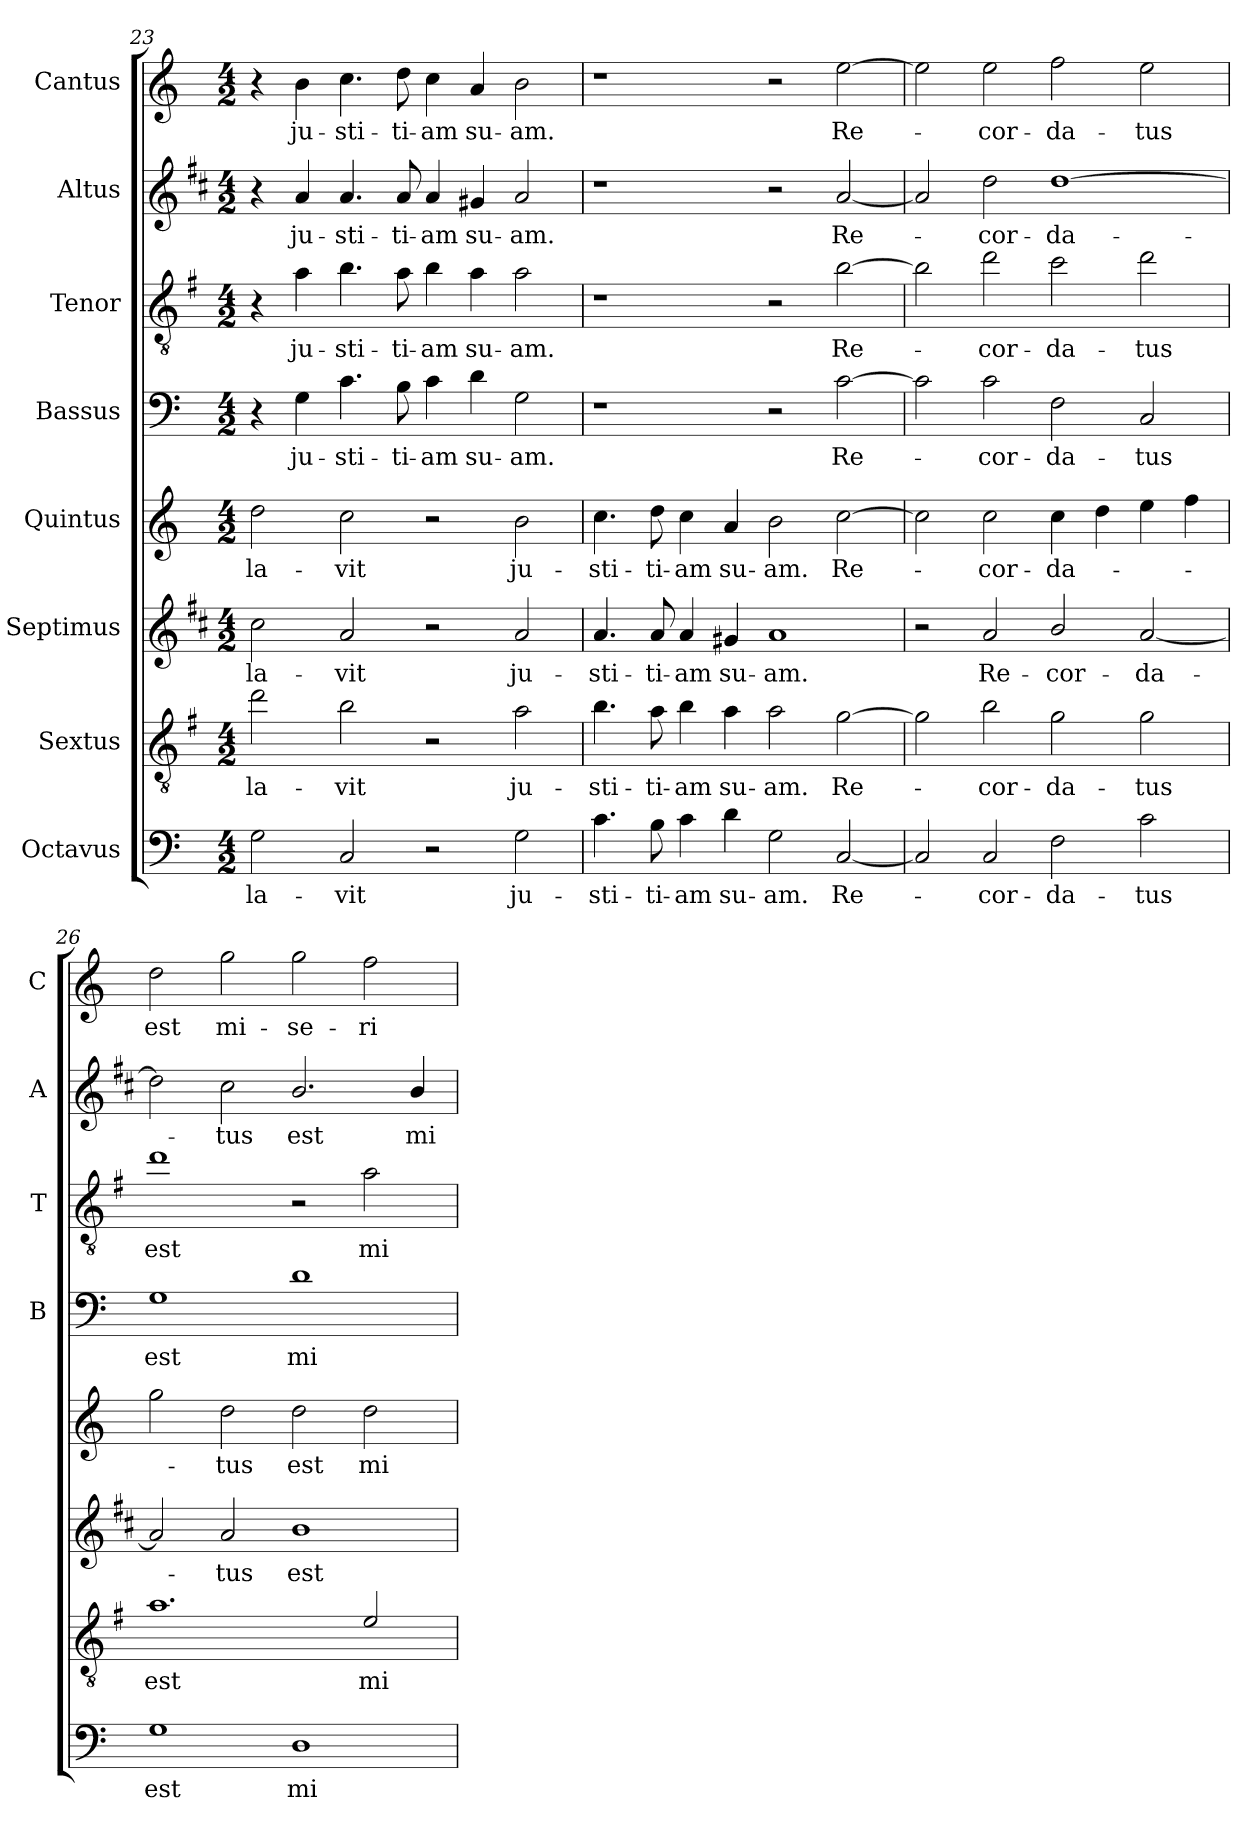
**kern	**text	**kern	**text	**kern	**text	**kern	**text	**kern	**text	**kern	**text	**kern	**text	**kern	**text
*part8	*part8	*part7	*part7	*part6	*part6	*part5	*part5	*part4	*part4	*part3	*part3	*part2	*part2	*part1	*part1
*staff8	*staff8	*staff7	*staff7	*staff6	*staff6	*staff5	*staff5	*staff4	*staff4	*staff3	*staff3	*staff2	*staff2	*staff1	*staff1
*I"Octavus	*	*I"Sextus	*	*I"Septimus	*	*I"Quintus	*	*I"Bassus	*	*I"Tenor	*	*I"Altus	*	*I"Cantus	*
*	*	*	*	*	*	*	*	*I'B	*	*I'T	*	*I'A	*	*I'C	*
*clefF4	*	*clefGv2	*	*clefG2	*	*clefG2	*	*clefF4	*	*clefGv2	*	*clefG2	*	*clefG2	*
*	*	*ITrd4c7	*	*ITrd1c2	*	*	*	*	*	*ITrd4c7	*	*ITrd1c2	*	*	*
*k[]	*	*k[]	*	*k[]	*	*k[]	*	*k[]	*	*k[]	*	*k[]	*	*k[]	*
*C:	*	*C:	*	*C:	*	*C:	*	*C:	*	*C:	*	*C:	*	*C:	*
*M4/2	*	*M4/2	*	*M4/2	*	*M4/2	*	*M4/2	*	*M4/2	*	*M4/2	*	*M4/2	*
=23	=23	=23	=23	=23	=23	=23	=23	=23	=23	=23	=23	=23	=23	=23	=23
!	!LO:LY:b	!	!LO:LY:b	!	!LO:LY:b	!	!LO:LY:b	!	!	!	!	!	!	!	!
2G\	-la-	2g\	-la-	2b\	-la-	2dd\	-la-	4r	.	4r	.	4r	.	4r	.
!	!	!	!	!	!	!	!	!	!LO:LY:b	!	!LO:LY:b	!	!LO:LY:b	!	!LO:LY:b
.	.	.	.	.	.	.	.	4G\	ju-	4d\	ju-	4g/	ju-	4b\	ju-
!	!LO:LY:b	!	!LO:LY:b	!	!LO:LY:b	!	!LO:LY:b	!	!LO:LY:b	!	!LO:LY:b	!	!LO:LY:b	!	!LO:LY:b
2C/	-vit	2e\	-vit	2g/	-vit	2cc\	-vit	4.c\	-sti-	4.e\	-sti-	4.g/	-sti-	4.cc\	-sti-
!	!	!	!	!	!	!	!	!	!LO:LY:b	!	!LO:LY:b	!	!LO:LY:b	!	!LO:LY:b
.	.	.	.	.	.	.	.	8B\	-ti-	8d\	-ti-	8g/	-ti-	8dd\	-ti-
!	!	!	!	!	!	!	!	!	!LO:LY:b	!	!LO:LY:b	!	!LO:LY:b	!	!LO:LY:b
2r	.	2r	.	2r	.	2r	.	4c\	-am	4e\	-am	4g/	-am	4cc\	-am
!	!	!	!	!	!	!	!	!	!LO:LY:b	!	!LO:LY:b	!	!LO:LY:b	!	!LO:LY:b
.	.	.	.	.	.	.	.	4d\	su-	4d\	su-	4f#X/	su-	4a/	su-
!	!LO:LY:b	!	!LO:LY:b	!	!LO:LY:b	!	!LO:LY:b	!	!LO:LY:b	!	!LO:LY:b	!	!LO:LY:b	!	!LO:LY:b
2G\	ju-	2d\	ju-	2g/	ju-	2b\	ju-	2G\	-am.	2d\	-am.	2g/	-am.	2b\	-am.
!!LO:PB:g=z
=24	=24	=24	=24	=24	=24	=24	=24	=24	=24	=24	=24	=24	=24	=24	=24
!	!LO:LY:b	!	!LO:LY:b	!	!LO:LY:b	!	!LO:LY:b	!	!	!	!	!	!	!	!
4.c\	-sti-	4.e\	-sti-	4.g/	-sti-	4.cc\	-sti-	1r	.	1r	.	1r	.	1r	.
!	!LO:LY:b	!	!LO:LY:b	!	!LO:LY:b	!	!LO:LY:b	!	!	!	!	!	!	!	!
8B\	-ti-	8d\	-ti-	8g/	-ti-	8dd\	-ti-	.	.	.	.	.	.	.	.
!	!LO:LY:b	!	!LO:LY:b	!	!LO:LY:b	!	!LO:LY:b	!	!	!	!	!	!	!	!
4c\	-am	4e\	-am	4g/	-am	4cc\	-am	.	.	.	.	.	.	.	.
!	!LO:LY:b	!	!LO:LY:b	!	!LO:LY:b	!	!LO:LY:b	!	!	!	!	!	!	!	!
4d\	su-	4d\	su-	4f#X/	su-	4a/	su-	.	.	.	.	.	.	.	.
!	!LO:LY:b	!	!LO:LY:b	!	!LO:LY:b	!	!LO:LY:b	!	!	!	!	!	!	!	!
2G\	-am.	2d\	-am.	1g	-am.	2b\	-am.	2r	.	2r	.	2r	.	2r	.
!	!LO:LY:b	!	!LO:LY:b	!	!	!	!LO:LY:b	!	!LO:LY:b	!	!LO:LY:b	!	!LO:LY:b	!	!LO:LY:b
[2C/	Re-	[2c\	Re-	.	.	[2cc\	Re-	[2c\	Re-	[2e\	Re-	[2g/	Re-	[2ee\	Re-
=25	=25	=25	=25	=25	=25	=25	=25	=25	=25	=25	=25	=25	=25	=25	=25
2C/]	.	2c\]	.	2r	.	2cc\]	.	2c\]	.	2e\]	.	2g/]	.	2ee\]	.
!	!LO:LY:b	!	!LO:LY:b	!	!LO:LY:b	!	!LO:LY:b	!	!LO:LY:b	!	!LO:LY:b	!	!LO:LY:b	!	!LO:LY:b
2C/	-cor-	2e\	-cor-	2g/	Re-	2cc\	-cor-	2c\	-cor-	2g\	-cor-	2cc\	-cor-	2ee\	-cor-
!	!LO:LY:b	!	!LO:LY:b	!	!LO:LY:b	!	!LO:LY:b	!	!LO:LY:b	!	!LO:LY:b	!	!LO:LY:b	!	!LO:LY:b
2F\	-da-	2c\	-da-	2a/	-cor-	4cc\	-da-	2F\	-da-	2f\	-da-	[1cc	-da-	2ff\	-da-
.	.	.	.	.	.	4dd\	.	.	.	.	.	.	.	.	.
!	!LO:LY:b	!	!LO:LY:b	!	!LO:LY:b	!	!	!	!LO:LY:b	!	!LO:LY:b	!	!	!	!LO:LY:b
2c\	-tus	2c\	-tus	[2g/	-da-	4ee\	.	2C/	-tus	2g\	-tus	.	.	2ee\	-tus
.	.	.	.	.	.	4ff\	.	.	.	.	.	.	.	.	.
=26	=26	=26	=26	=26	=26	=26	=26	=26	=26	=26	=26	=26	=26	=26	=26
!	!LO:LY:b	!	!LO:LY:b	!	!	!	!	!	!LO:LY:b	!	!LO:LY:b	!	!	!	!LO:LY:b
1G	est	1.d	est	2g/]	.	2gg\	.	1G	est	1g	est	2cc\]	.	2dd\	est
!	!	!	!	!	!LO:LY:b	!	!LO:LY:b	!	!	!	!	!	!LO:LY:b	!	!LO:LY:b
.	.	.	.	2g/	-tus	2dd\	-tus	.	.	.	.	2b\	-tus	2gg\	mi-
!	!LO:LY:b	!	!	!	!LO:LY:b	!	!LO:LY:b	!	!LO:LY:b	!	!	!	!LO:LY:b	!	!LO:LY:b
1D	mi-	.	.	1a	est	2dd\	est	1d	mi-	2r	.	2.a/	est	2gg\	-se-
!	!	!	!LO:LY:b	!	!	!	!LO:LY:b	!	!	!	!LO:LY:b	!	!	!	!LO:LY:b
.	.	2A/	mi-	.	.	2dd\	mi-	.	.	2d\	mi-	.	.	2ff\	-ri-
!	!	!	!	!	!	!	!	!	!	!	!	!	!LO:LY:b	!	!
.	.	.	.	.	.	.	.	.	.	.	.	4a/	mi-	.	.
=	=	=	=	=	=	=	=	=	=	=	=	=	=	=	=
*-	*-	*-	*-	*-	*-	*-	*-	*-	*-	*-	*-	*-	*-	*-	*-
